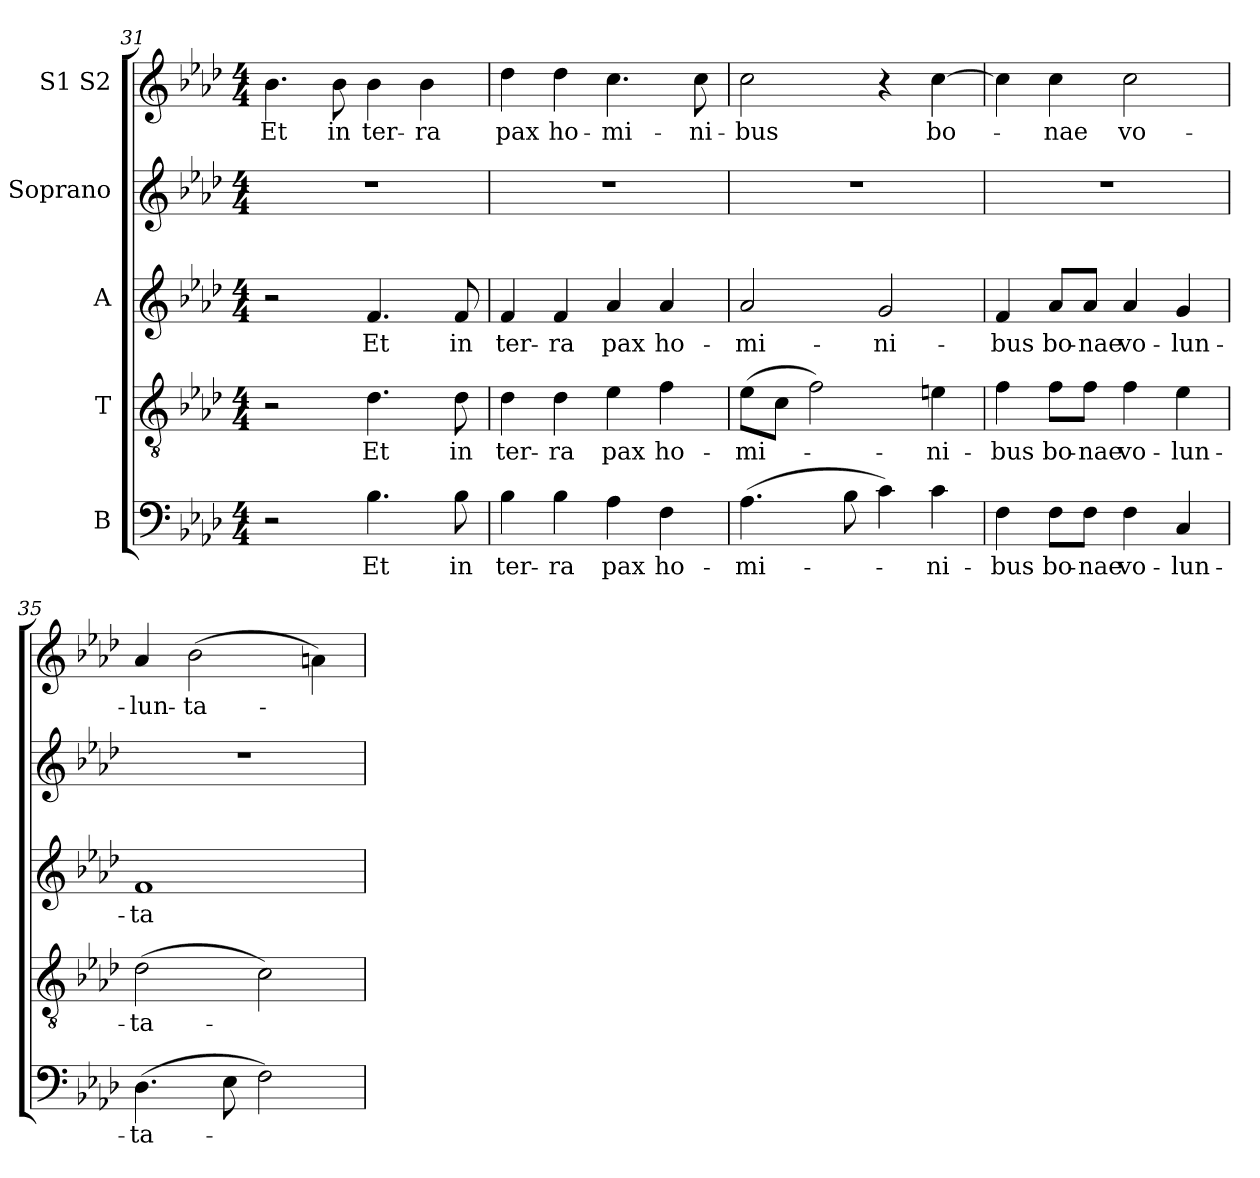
**kern	**text	**kern	**text	**kern	**text	**kern	**kern	**text
*part5	*part5	*part4	*part4	*part3	*part3	*part2	*part1	*part1
*staff5	*staff5	*staff4	*staff4	*staff3	*staff3	*staff2	*staff1	*staff1
*I"B	*	*I"T	*	*I"A	*	*I"Soprano	*I"S1 S2	*
!!LO:PB:g=z
*clefF4	*	*clefGv2	*	*clefG2	*	*clefG2	*clefG2	*
*	*	*ITrd7c12	*	*	*	*	*	*
*k[b-e-a-d-]	*	*k[b-e-a-d-]	*	*k[b-e-a-d-]	*	*k[b-e-a-d-]	*k[b-e-a-d-]	*
*f:	*	*f:	*	*f:	*	*f:	*f:	*
*M4/4	*	*M4/4	*	*M4/4	*	*M4/4	*M4/4	*
*MM120	*	*MM120	*	*MM120	*	*MM120	*MM120	*
=31	=31	=31	=31	=31	=31	=31	=31	=31
!	!	!	!	!	!	!	!	!LO:LY:b:color=#000000
2r	.	2r	.	2r	.	1r	4.b-i\	Et
!	!	!	!	!	!	!	!	!LO:LY:b:color=#000000
.	.	.	.	.	.	.	8b-i\	in
!	!LO:LY:b:color=#000000	!	!	!	!	!	!	!
!	!	!	!LO:LY:b:color=#000000	!	!	!	!	!
!	!	!	!	!	!LO:LY:b:color=#000000	!	!	!
!	!	!	!	!	!	!	!	!LO:LY:b:color=#000000
4.B-i\	Et	4.D-i\	Et	4.fi/	Et	.	4b-i\	ter-
!	!	!	!	!	!	!	!	!LO:LY:b:color=#000000
.	.	.	.	.	.	.	4b-i\	-ra
!	!LO:LY:b:color=#000000	!	!	!	!	!	!	!
!	!	!	!LO:LY:b:color=#000000	!	!	!	!	!
!	!	!	!	!	!LO:LY:b:color=#000000	!	!	!
8B-i\	in	8D-i\	in	8fi/	in	.	.	.
=32	=32	=32	=32	=32	=32	=32	=32	=32
!	!LO:LY:b:color=#000000	!	!	!	!	!	!	!
!	!	!	!LO:LY:b:color=#000000	!	!	!	!	!
!	!	!	!	!	!LO:LY:b:color=#000000	!	!	!
!	!	!	!	!	!	!	!	!LO:LY:b:color=#000000
4B-i\	ter-	4D-i\	ter-	4fi/	ter-	1r	4dd-i\	pax
!	!LO:LY:b:color=#000000	!	!	!	!	!	!	!
!	!	!	!LO:LY:b:color=#000000	!	!	!	!	!
!	!	!	!	!	!LO:LY:b:color=#000000	!	!	!
!	!	!	!	!	!	!	!	!LO:LY:b:color=#000000
4B-i\	-ra	4D-i\	-ra	4fi/	-ra	.	4dd-i\	ho-
!	!LO:LY:b:color=#000000	!	!	!	!	!	!	!
!	!	!	!LO:LY:b:color=#000000	!	!	!	!	!
!	!	!	!	!	!LO:LY:b:color=#000000	!	!	!
!	!	!	!	!	!	!	!	!LO:LY:b:color=#000000
4A-i\	pax	4E-i\	pax	4a-i/	pax	.	4.cci\	-mi-
!	!LO:LY:b:color=#000000	!	!	!	!	!	!	!
!	!	!	!LO:LY:b:color=#000000	!	!	!	!	!
!	!	!	!	!	!LO:LY:b:color=#000000	!	!	!
4Fi\	ho-	4Fi\	ho-	4a-i/	ho-	.	.	.
!	!	!	!	!	!	!	!	!LO:LY:b:color=#000000
.	.	.	.	.	.	.	8cci\	-ni-
=33	=33	=33	=33	=33	=33	=33	=33	=33
!	!LO:LY:b:color=#000000	!	!	!	!	!	!	!
!	!	!	!LO:LY:b:color=#000000	!	!	!	!	!
!	!	!	!	!	!LO:LY:b:color=#000000	!	!	!
!	!	!	!	!	!	!	!	!LO:LY:b:color=#000000
(4.A-i\	-mi-	(8E-i\L	-mi-	2a-i/	-mi-	1r	2cci\	-bus
.	.	8Ci\J	.	.	.	.	.	.
.	.	2Fi\)	.	.	.	.	.	.
8B-i\	.	.	.	.	.	.	.	.
!	!	!	!	!	!LO:LY:b:color=#000000	!	!	!
4ci\)	.	.	.	2gi/	-ni-	.	4r	.
!	!LO:LY:b:color=#000000	!	!	!	!	!	!	!
!	!	!	!LO:LY:b:color=#000000	!	!	!	!	!
!	!	!	!	!	!	!	!	!LO:LY:b:color=#000000
4ci\	-ni-	4Eni\	-ni-	.	.	.	[4cci\	bo-
=34	=34	=34	=34	=34	=34	=34	=34	=34
!	!LO:LY:b:color=#000000	!	!	!	!	!	!	!
!	!	!	!LO:LY:b:color=#000000	!	!	!	!	!
!	!	!	!	!	!LO:LY:b:color=#000000	!	!	!
4Fi\	-bus	4Fi\	-bus	4fi/	-bus	1r	4cci\]	.
!	!LO:LY:b:color=#000000	!	!	!	!	!	!	!
!	!	!	!LO:LY:b:color=#000000	!	!	!	!	!
!	!	!	!	!	!LO:LY:b:color=#000000	!	!	!
!	!	!	!	!	!	!	!	!LO:LY:b:color=#000000
8Fi\L	bo-	8Fi\L	bo-	8a-i/L	bo-	.	4cci\	-nae
!	!LO:LY:b:color=#000000	!	!	!	!	!	!	!
!	!	!	!LO:LY:b:color=#000000	!	!	!	!	!
!	!	!	!	!	!LO:LY:b:color=#000000	!	!	!
8Fi\J	-nae	8Fi\J	-nae	8a-i/J	-nae	.	.	.
!	!LO:LY:b:color=#000000	!	!	!	!	!	!	!
!	!	!	!LO:LY:b:color=#000000	!	!	!	!	!
!	!	!	!	!	!LO:LY:b:color=#000000	!	!	!
!	!	!	!	!	!	!	!	!LO:LY:b:color=#000000
4Fi\	vo-	4Fi\	vo-	4a-i/	vo-	.	2cci\	vo-
!	!LO:LY:b:color=#000000	!	!	!	!	!	!	!
!	!	!	!LO:LY:b:color=#000000	!	!	!	!	!
!	!	!	!	!	!LO:LY:b:color=#000000	!	!	!
4Ci/	-lun-	4E-i\	-lun-	4gi/	-lun-	.	.	.
=35	=35	=35	=35	=35	=35	=35	=35	=35
!	!LO:LY:b:color=#000000	!	!	!	!	!	!	!
!	!	!	!LO:LY:b:color=#000000	!	!	!	!	!
!	!	!	!	!	!LO:LY:b:color=#000000	!	!	!
!	!	!	!	!	!	!	!	!LO:LY:b:color=#000000
(4.D-i\	-ta-	(2D-i\	-ta-	1fi	-ta-	1r	4a-i/	-lun-
!	!	!	!	!	!	!	!	!LO:LY:b:color=#000000
.	.	.	.	.	.	.	(2b-i\	-ta-
8E-i\	.	.	.	.	.	.	.	.
2Fi\)	.	2Ci\)	.	.	.	.	.	.
.	.	.	.	.	.	.	4ani\)	.
=	=	=	=	=	=	=	=	=
*-	*-	*-	*-	*-	*-	*-	*-	*-
